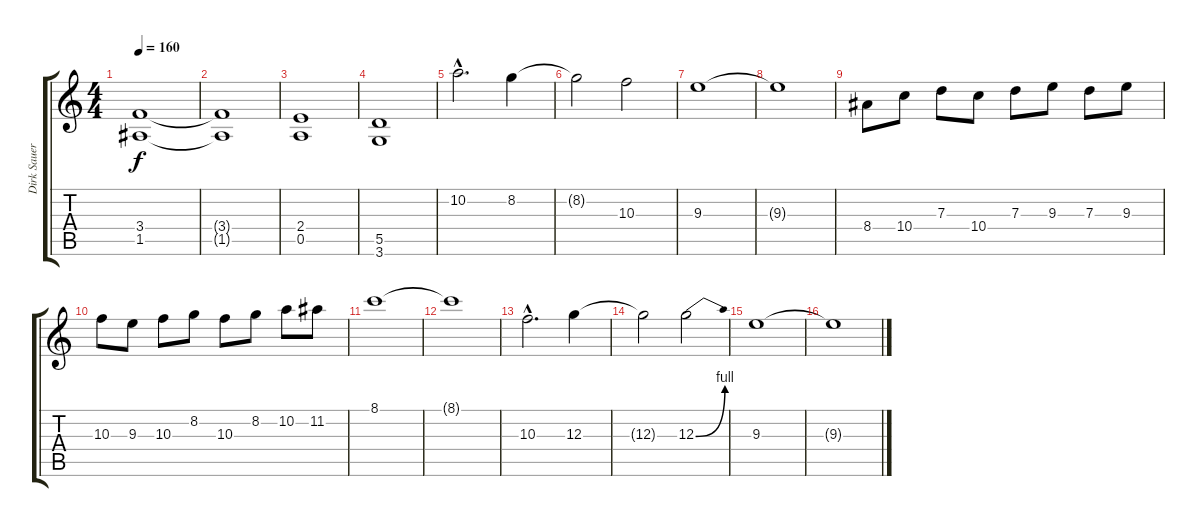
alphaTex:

\track ("Dirk Sauer" "Dirk Sauer") {instrument distortionguitar}
\staff {score tabs}
\tuning (E4 B3 G3 D3 A2 E2) {hide}
\ts (4 4)
\tempo 160
\clef g2
\ks c
(3.4 1.5).1{dy f} |
(3.4{t} 1.5{t}).1 |
(2.4 0.5).1 |
(5.5 3.6).1 |
10.2{hac}.2{d} 8.2.4 |
8.2{t}.2 10.3.2 |
9.3.1 |
9.3{t}.1 |
8.4.8 10.4.8 7.3.8 10.4.8 7.3.8 9.3.8 7.3.8 9.3.8 |
10.3.8 9.3.8 10.3.8 8.2.8 10.3.8 8.2.8 10.2.8 11.2.8 |
8.1.1 |
8.1{t}.1 |
10.3{hac}.2{d} 12.3.4 |
12.3{t}.2 12.3{be (bend 0 0 60 4)}.2 |
9.3.1 |
9.3{t}.1
